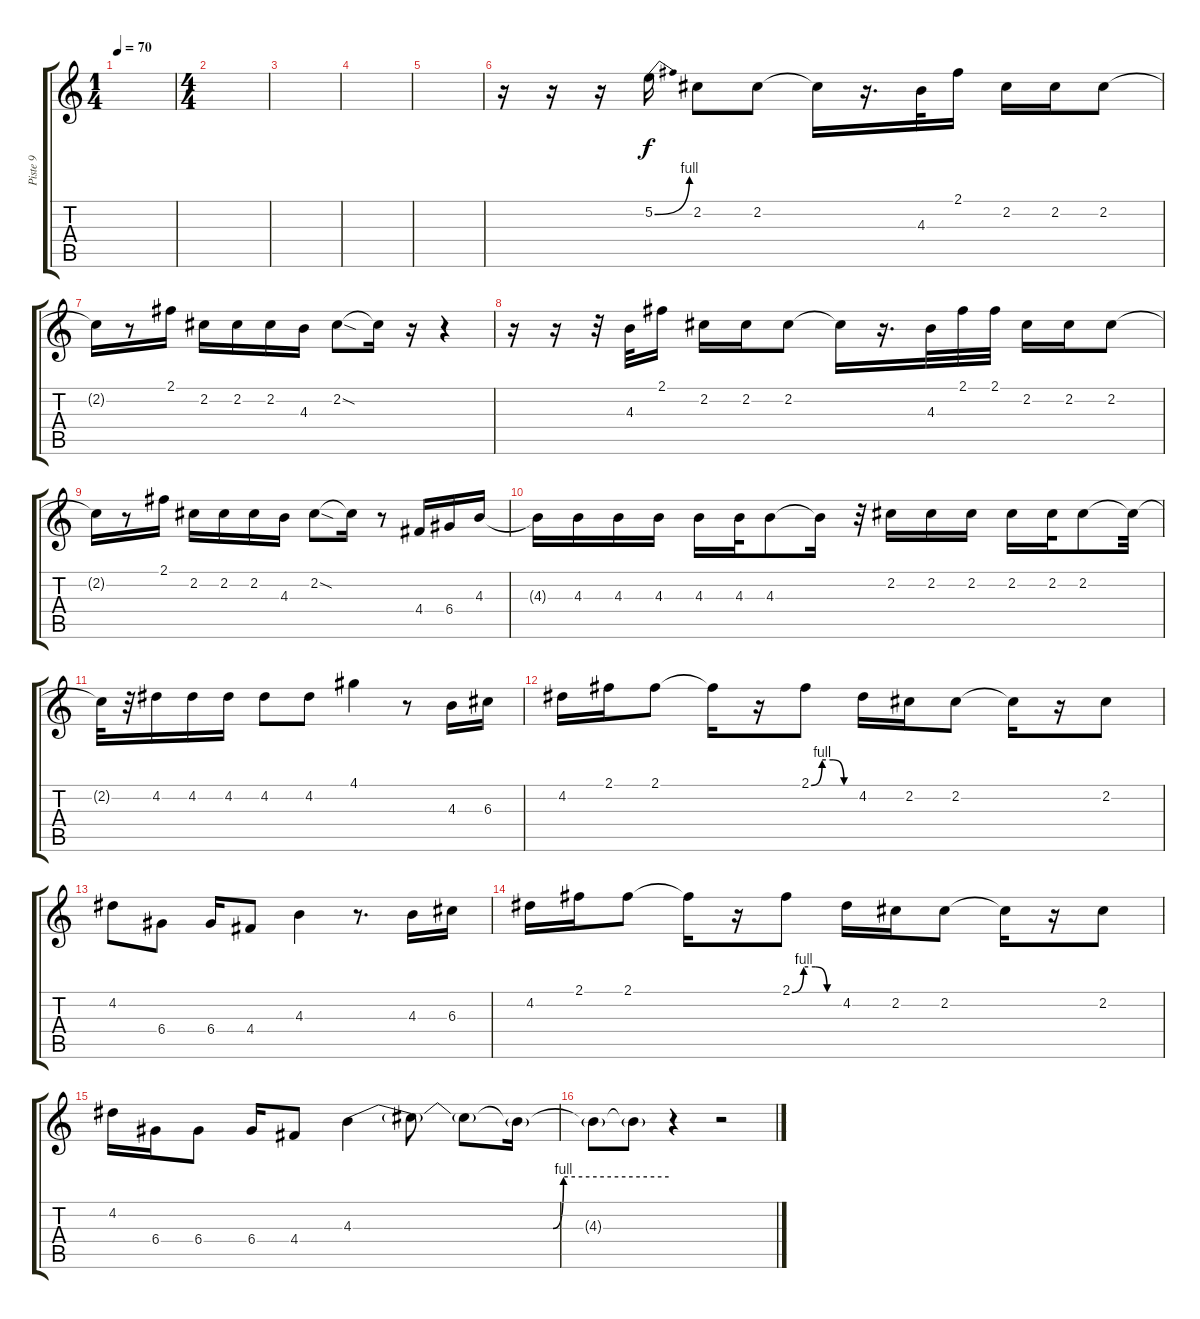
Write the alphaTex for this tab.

\track ("Piste 9" "Piste 9") {instrument contrabass}
\staff {score tabs}
\tuning (E4 B3 G3 D3 A2 E2) {hide}
\ts (1 4)
\tempo 70
\clef g2
\ks c
|
\ts (4 4)
\section ("" "")
|
|
|
|
\section ("" "")
r.16 r.16 r.16 5.2{be (bend 0 0 60 4)}.16 2.2.8 2.2.8 2.2{t}.16 r.16{d} 4.3.32 2.1.16 2.2.16 2.2.16 2.2.8 |
2.2{t}.16 r.8 2.1.16 2.2.16 2.2.16 2.2.16 4.3.16 2.2{sod}.8 2.2{t}.16 r.16 r.4 |
r.16 r.16 r.32 4.3.32 2.1.16 2.2.16 2.2.16 2.2.8 2.2{t}.16 r.16{d} 4.3.32 2.1.32 2.1.32 2.2.16 2.2.16 2.2.8 |
2.2{t}.16 r.8 2.1.16 2.2.16 2.2.16 2.2.16 4.3.16 2.2{sod}.8 2.2{t}.16 r.8 4.4.16 6.4.16 4.3.16 |
\section ("" "")
4.3{t}.16 4.3.16 4.3.16 4.3.16 4.3.16 4.3.32 4.3.8 4.3{t}.16 r.32 2.2.16 2.2.16 2.2.16 2.2.16 2.2.32 2.2.8 2.2{t}.32 |
2.2{t}.32 r.32 4.2.16 4.2.16 4.2.16 4.2.8 4.2.8 4.1.4 r.8 4.3.16 6.3.16 |
\section ("" "")
4.2.16 2.1.16 2.1.8 2.1{t}.16 r.16 2.1{be (custom 0 0 15 4 30 4 45 0 60 0)}.8 4.2.16 2.2.16 2.2.8 2.2{t}.16 r.16 2.2.8 |
4.2.8 6.4.8 6.4.16 4.4.8 4.3.4 r.8{d} 4.3.16 6.3.16 |
4.2.16 2.1.16 2.1.8 2.1{t}.16 r.16 2.1{be (custom 0 0 15 4 30 4 45 0 60 0)}.8 4.2.16 2.2.16 2.2.8 2.2{t}.16 r.16 2.2.8 |
4.2.16 6.4.16 6.4.8 6.4.16 4.4.8 4.3{be (custom 0 0 38 0 40 4 60 4)}.4 4.3{t}.8{volume 7} 4.3{t}.8 4.3{t}.16 |
\section ("" "")
4.3{t}.8 4.3{t}.8 r.4 r.2
